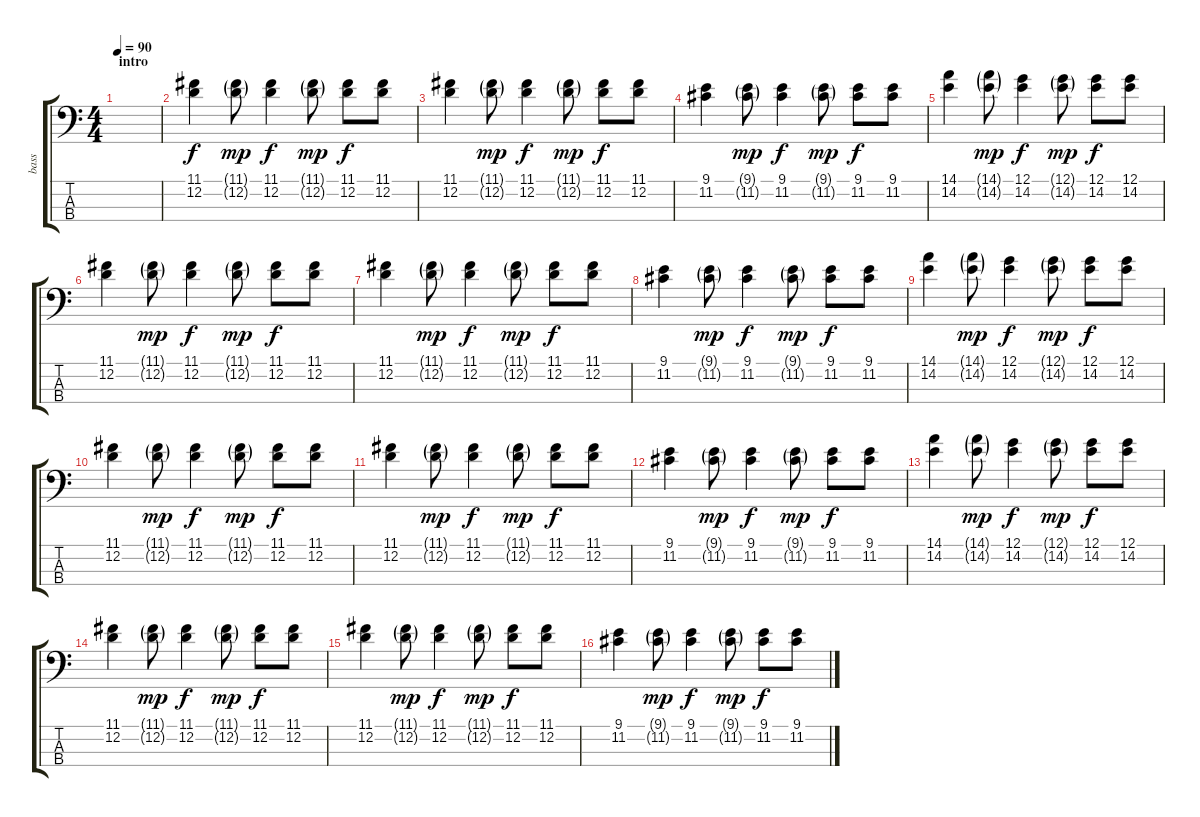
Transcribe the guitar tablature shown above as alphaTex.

\track ("bass" "bass") {instrument acousticbass}
\staff {score tabs}
\tuning (G2 D2 A1 E1) {hide}
\ts (4 4)
\section ("" "intro")
\tempo 90
\clef f4
\ks c
|
(11.1 12.2).4 (11.1{g} 12.2{g}).8{dy mp} (11.1 12.2).4{dy f} (11.1{g} 12.2{g}).8{dy mp} (11.1 12.2).8{dy f} (11.1 12.2).8 |
(11.1 12.2).4 (11.1{g} 12.2{g}).8{dy mp} (11.1 12.2).4{dy f} (11.1{g} 12.2{g}).8{dy mp} (11.1 12.2).8{dy f} (11.1 12.2).8 |
(9.1 11.2).4 (9.1{g} 11.2{g}).8{dy mp} (9.1 11.2).4{dy f} (9.1{g} 11.2{g}).8{dy mp} (9.1 11.2).8{dy f} (9.1 11.2).8 |
(14.1 14.2).4 (14.1{g} 14.2{g}).8{dy mp} (12.1 14.2).4{dy f} (12.1{g} 14.2{g}).8{dy mp} (12.1 14.2).8{dy f} (12.1 14.2).8 |
(11.1 12.2).4 (11.1{g} 12.2{g}).8{dy mp} (11.1 12.2).4{dy f} (11.1{g} 12.2{g}).8{dy mp} (11.1 12.2).8{dy f} (11.1 12.2).8 |
(11.1 12.2).4 (11.1{g} 12.2{g}).8{dy mp} (11.1 12.2).4{dy f} (11.1{g} 12.2{g}).8{dy mp} (11.1 12.2).8{dy f} (11.1 12.2).8 |
(9.1 11.2).4 (9.1{g} 11.2{g}).8{dy mp} (9.1 11.2).4{dy f} (9.1{g} 11.2{g}).8{dy mp} (9.1 11.2).8{dy f} (9.1 11.2).8 |
(14.1 14.2).4 (14.1{g} 14.2{g}).8{dy mp} (12.1 14.2).4{dy f} (12.1{g} 14.2{g}).8{dy mp} (12.1 14.2).8{dy f} (12.1 14.2).8 |
(11.1 12.2).4 (11.1{g} 12.2{g}).8{dy mp} (11.1 12.2).4{dy f} (11.1{g} 12.2{g}).8{dy mp} (11.1 12.2).8{dy f} (11.1 12.2).8 |
(11.1 12.2).4 (11.1{g} 12.2{g}).8{dy mp} (11.1 12.2).4{dy f} (11.1{g} 12.2{g}).8{dy mp} (11.1 12.2).8{dy f} (11.1 12.2).8 |
(9.1 11.2).4 (9.1{g} 11.2{g}).8{dy mp} (9.1 11.2).4{dy f} (9.1{g} 11.2{g}).8{dy mp} (9.1 11.2).8{dy f} (9.1 11.2).8 |
(14.1 14.2).4 (14.1{g} 14.2{g}).8{dy mp} (12.1 14.2).4{dy f} (12.1{g} 14.2{g}).8{dy mp} (12.1 14.2).8{dy f} (12.1 14.2).8 |
(11.1 12.2).4 (11.1{g} 12.2{g}).8{dy mp} (11.1 12.2).4{dy f} (11.1{g} 12.2{g}).8{dy mp} (11.1 12.2).8{dy f} (11.1 12.2).8 |
(11.1 12.2).4 (11.1{g} 12.2{g}).8{dy mp} (11.1 12.2).4{dy f} (11.1{g} 12.2{g}).8{dy mp} (11.1 12.2).8{dy f} (11.1 12.2).8 |
(9.1 11.2).4 (9.1{g} 11.2{g}).8{dy mp} (9.1 11.2).4{dy f} (9.1{g} 11.2{g}).8{dy mp} (9.1 11.2).8{dy f} (9.1 11.2).8
